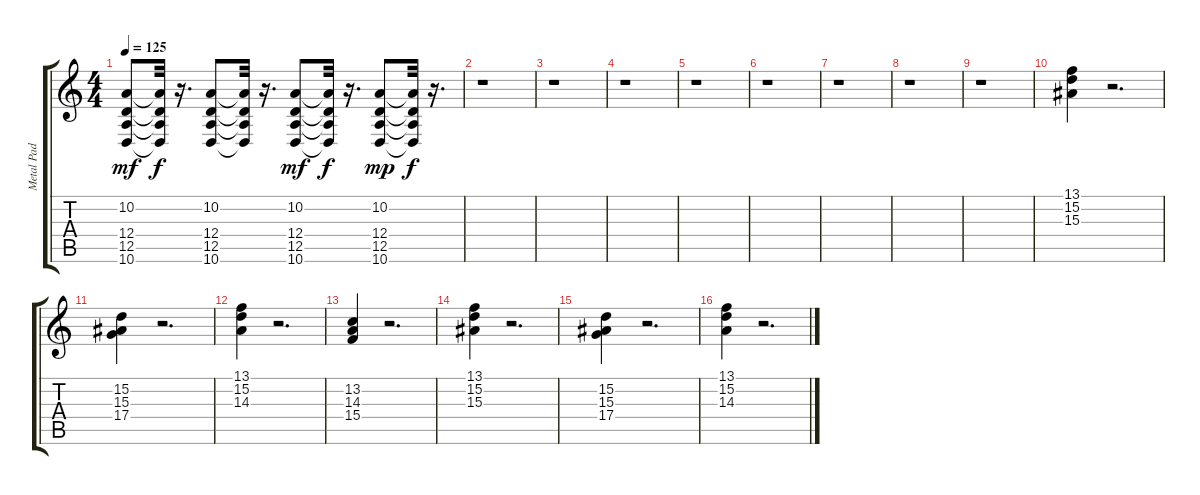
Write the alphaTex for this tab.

\track ("Metal Pad " "Metal Pad ") {instrument pad6metallic}
\staff {score tabs}
\tuning (E4 B3 G3 D3 A2 E2) {hide}
\ts (4 4)
\tempo 125
\clef g2
\ks c
(10.2 12.4 12.5 10.6).8{dy mf} (10.2{t} 12.4{t} 12.5{t} 10.6{t}).32{dy f} r.16{d} (10.2 12.4 12.5 10.6).8 (10.2{t} 12.4{t} 12.5{t} 10.6{t}).32 r.16{d} (10.2 12.4 12.5 10.6).8{dy mf} (10.2{t} 12.4{t} 12.5{t} 10.6{t}).32{dy f} r.16{d} (10.2 12.4 12.5 10.6).8{dy mp} (10.2{t} 12.4{t} 12.5{t} 10.6{t}).32{dy f} r.16{d} |
r.1 |
r.1 |
r.1 |
r.1 |
r.1 |
r.1 |
r.1 |
r.1 |
(13.1 15.2 15.3).4 r.2{d} |
(15.2 15.3 17.4).4 r.2{d} |
(13.1 15.2 14.3).4 r.2{d} |
(13.2 14.3 15.4).4 r.2{d} |
(13.1 15.2 15.3).4 r.2{d} |
(15.2 15.3 17.4).4 r.2{d} |
(13.1 15.2 14.3).4 r.2{d}
